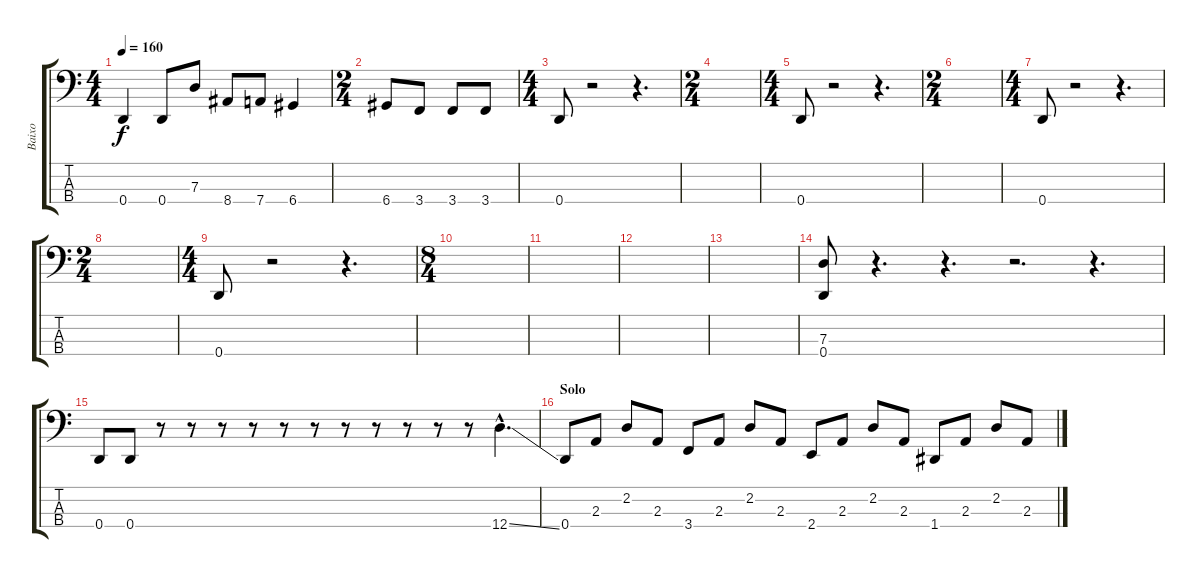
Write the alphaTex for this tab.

\track ("Baixo" "Baixo") {instrument electricbassfinger}
\staff {score tabs}
\tuning (F2 C2 G1 D1) {hide}
\ts (4 4)
\tempo 160
\clef f4
\ks c
0.4.4{dy f} 0.4.8 7.3.8 8.4.8 7.4.8 6.4.4 |
\ts (2 4)
6.4.8 3.4.8 3.4.8 3.4.8 |
\ts (4 4)
0.4.8 r.2 r.4{d} |
\ts (2 4)
|
\ts (4 4)
0.4.8 r.2 r.4{d} |
\ts (2 4)
|
\ts (4 4)
0.4.8 r.2 r.4{d} |
\ts (2 4)
|
\ts (4 4)
0.4.8 r.2 r.4{d} |
\ts (8 4)
|
|
|
|
(7.3 0.4).8 r.4{d} r.4{d} r.2{d} r.4{d} |
0.4.8 0.4.8 r.8 r.8 r.8 r.8 r.8 r.8 r.8 r.8 r.8 r.8 r.8 12.4{ss hac}.4{d} |
\section ("" "Solo")
0.4.8 2.3.8 2.2.8 2.3.8 3.4.8 2.3.8 2.2.8 2.3.8 2.4.8 2.3.8 2.2.8 2.3.8 1.4.8 2.3.8 2.2.8 2.3.8
